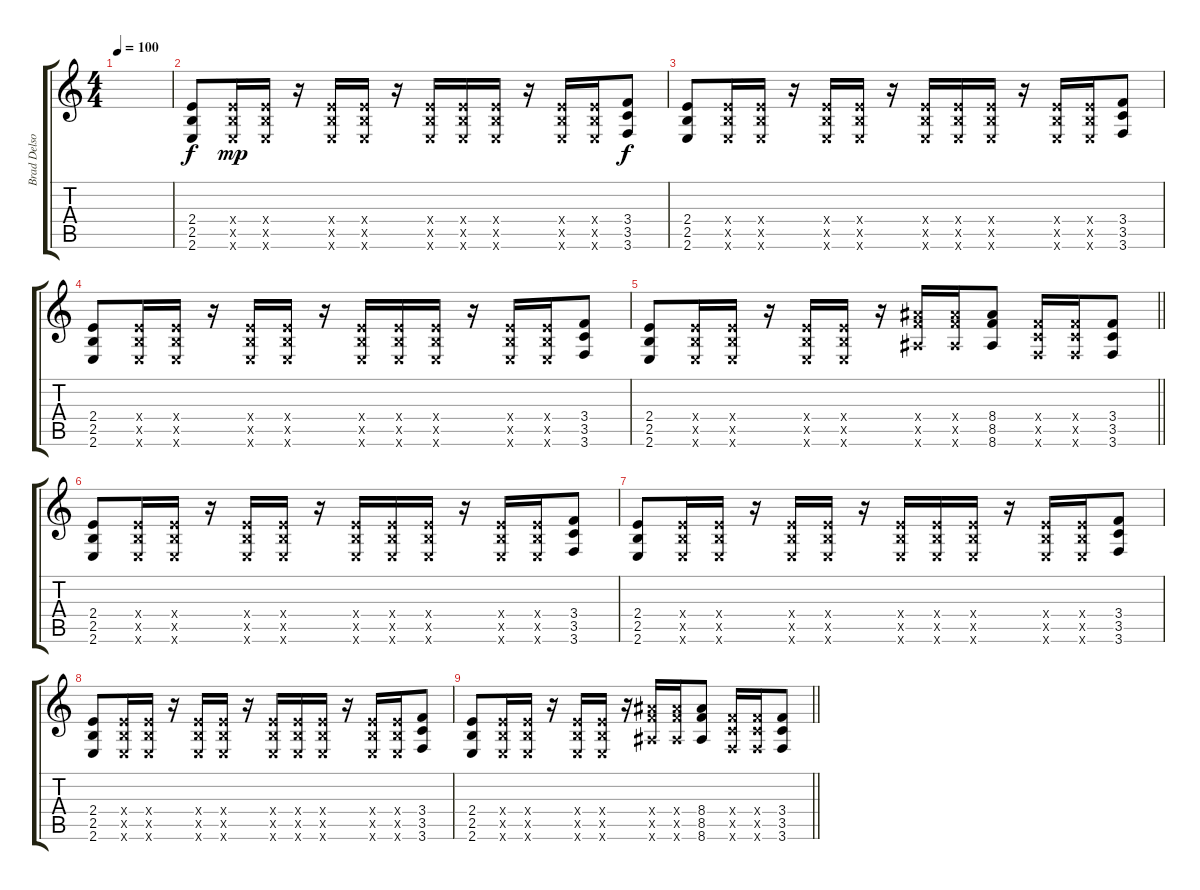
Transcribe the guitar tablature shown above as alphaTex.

\track ("Brad Delson [Gtr.2]" "Brad Delso") {instrument distortionguitar}
\staff {score tabs}
\tuning (E4 B3 G3 D3 A2 D2) {hide}
\ts (4 4)
\tempo 100
\clef g2
\ks c
|
(2.4 2.5 2.6).8{volume 8} (2.4{x} 2.5{x} 2.6{x}).16{dy mp} (2.4{x} 2.5{x} 2.6{x}).16 r.16 (2.4{x} 2.5{x} 2.6{x}).16 (2.4{x} 2.5{x} 2.6{x}).16 r.16 (2.4{x} 2.5{x} 2.6{x}).16 (2.4{x} 2.5{x} 2.6{x}).16 (2.4{x} 2.5{x} 2.6{x}).16 r.16 (2.4{x} 2.5{x} 2.6{x}).16 (2.4{x} 2.5{x} 2.6{x}).16 (3.4 3.5 3.6).8{dy f} |
(2.4 2.5 2.6).8 (2.4{x} 2.5{x} 2.6{x}).16 (2.4{x} 2.5{x} 2.6{x}).16 r.16 (2.4{x} 2.5{x} 2.6{x}).16 (2.4{x} 2.5{x} 2.6{x}).16 r.16 (2.4{x} 2.5{x} 2.6{x}).16 (2.4{x} 2.5{x} 2.6{x}).16 (2.4{x} 2.5{x} 2.6{x}).16 r.16 (2.4{x} 2.5{x} 2.6{x}).16 (2.4{x} 2.5{x} 2.6{x}).16 (3.4 3.5 3.6).8 |
(2.4 2.5 2.6).8 (2.4{x} 2.5{x} 2.6{x}).16 (2.4{x} 2.5{x} 2.6{x}).16 r.16 (2.4{x} 2.5{x} 2.6{x}).16 (2.4{x} 2.5{x} 2.6{x}).16 r.16 (2.4{x} 2.5{x} 2.6{x}).16 (2.4{x} 2.5{x} 2.6{x}).16 (2.4{x} 2.5{x} 2.6{x}).16 r.16 (2.4{x} 2.5{x} 2.6{x}).16 (2.4{x} 2.5{x} 2.6{x}).16 (3.4 3.5 3.6).8 |
\barLineRight lightlight
(2.4 2.5 2.6).8 (2.4{x} 2.5{x} 2.6{x}).16 (2.4{x} 2.5{x} 2.6{x}).16 r.16 (2.4{x} 2.5{x} 2.6{x}).16 (2.4{x} 2.5{x} 2.6{x}).16 r.16 (8.4{x} 8.5{x} 8.6{x}).16 (8.4{x} 8.5{x} 8.6{x}).16 (8.4 8.5 8.6).8 (3.4{x} 3.5{x} 3.6{x}).16 (3.4{x} 3.5{x} 3.6{x}).16 (3.4 3.5 3.6).8 |
(2.4 2.5 2.6).8{volume 12} (2.4{x} 2.5{x} 2.6{x}).16 (2.4{x} 2.5{x} 2.6{x}).16 r.16 (2.4{x} 2.5{x} 2.6{x}).16 (2.4{x} 2.5{x} 2.6{x}).16 r.16 (2.4{x} 2.5{x} 2.6{x}).16 (2.4{x} 2.5{x} 2.6{x}).16 (2.4{x} 2.5{x} 2.6{x}).16 r.16 (2.4{x} 2.5{x} 2.6{x}).16 (2.4{x} 2.5{x} 2.6{x}).16 (3.4 3.5 3.6).8 |
(2.4 2.5 2.6).8 (2.4{x} 2.5{x} 2.6{x}).16 (2.4{x} 2.5{x} 2.6{x}).16 r.16 (2.4{x} 2.5{x} 2.6{x}).16 (2.4{x} 2.5{x} 2.6{x}).16 r.16 (2.4{x} 2.5{x} 2.6{x}).16 (2.4{x} 2.5{x} 2.6{x}).16 (2.4{x} 2.5{x} 2.6{x}).16 r.16 (2.4{x} 2.5{x} 2.6{x}).16 (2.4{x} 2.5{x} 2.6{x}).16 (3.4 3.5 3.6).8 |
(2.4 2.5 2.6).8 (2.4{x} 2.5{x} 2.6{x}).16 (2.4{x} 2.5{x} 2.6{x}).16 r.16 (2.4{x} 2.5{x} 2.6{x}).16 (2.4{x} 2.5{x} 2.6{x}).16 r.16 (2.4{x} 2.5{x} 2.6{x}).16 (2.4{x} 2.5{x} 2.6{x}).16 (2.4{x} 2.5{x} 2.6{x}).16 r.16 (2.4{x} 2.5{x} 2.6{x}).16 (2.4{x} 2.5{x} 2.6{x}).16 (3.4 3.5 3.6).8 |
\barLineRight lightlight
(2.4 2.5 2.6).8 (2.4{x} 2.5{x} 2.6{x}).16 (2.4{x} 2.5{x} 2.6{x}).16 r.16 (2.4{x} 2.5{x} 2.6{x}).16 (2.4{x} 2.5{x} 2.6{x}).16 r.16 (8.4{x} 8.5{x} 8.6{x}).16 (8.4{x} 8.5{x} 8.6{x}).16 (8.4 8.5 8.6).8 (3.4{x} 3.5{x} 3.6{x}).16 (3.4{x} 3.5{x} 3.6{x}).16 (3.4 3.5 3.6).8
